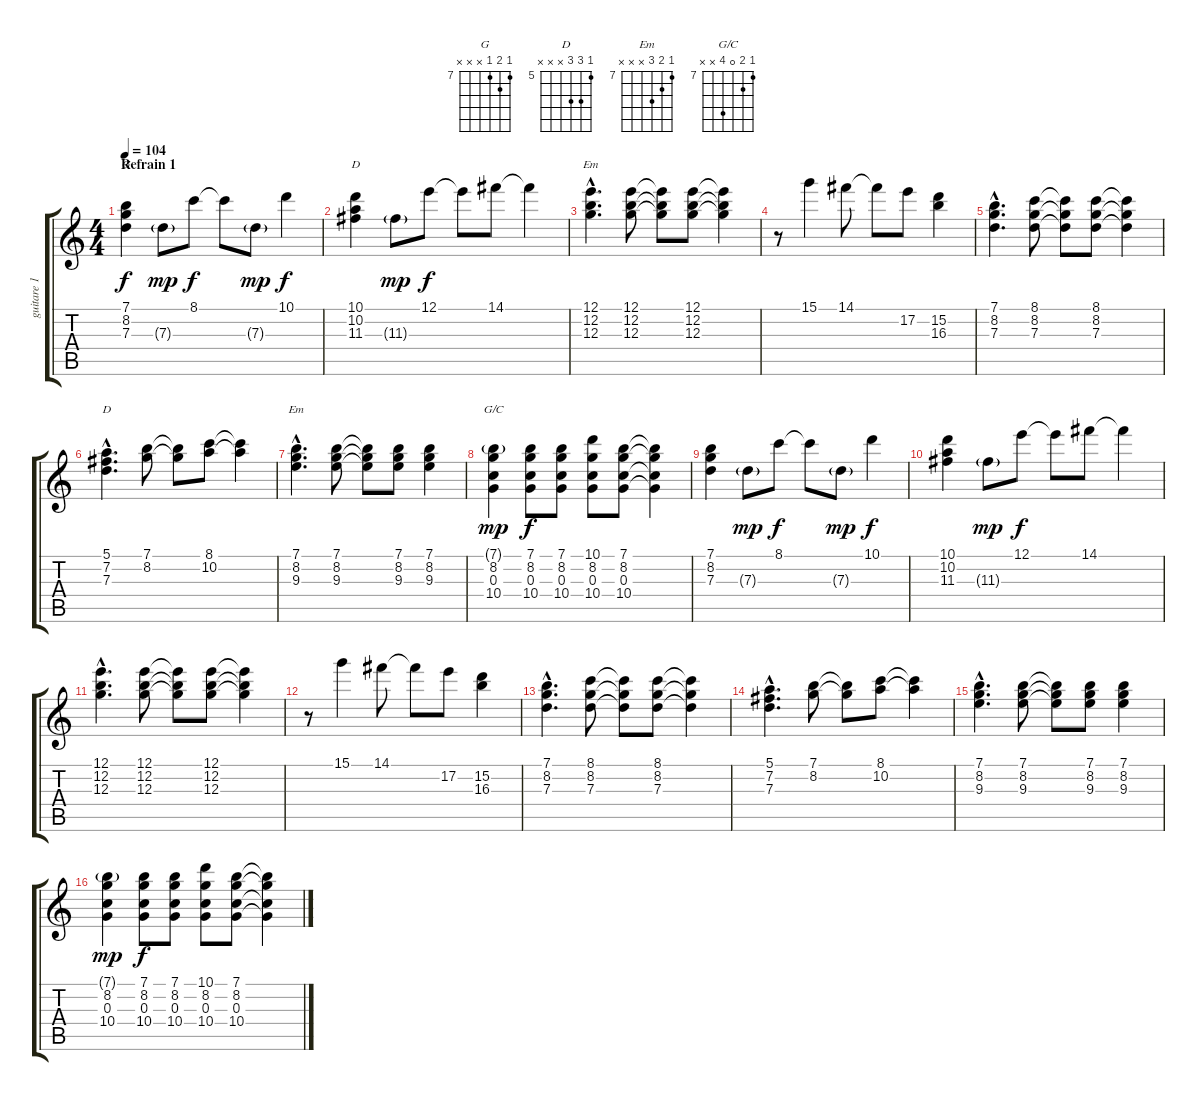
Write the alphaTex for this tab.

\track ("guitare 1" "guitare 1") {instrument electricguitarclean}
\staff {score tabs}
\tuning (E4 B3 G3 D3 A2 E2) {hide}
\chord ("G" 7 8 7 x x x) {firstfret 7}
\chord ("D" 10 10 11 x x x) {firstfret 10}
\chord ("Em" 12 12 12 x x x) {firstfret 12}
\chord ("D" 5 7 7 x x x) {firstfret 5}
\chord ("Em" 7 8 9 x x x) {firstfret 7}
\chord ("G/C" 7 8 0 10 x x) {firstfret 7}
\ts (4 4)
\section ("" "Refrain 1")
\tempo 104
\clef g2
\ks c
(7.1 8.2 7.3).4{ch "G" dy f} 7.3{g}.8{dy mp} 8.1.8{dy f} 8.1{t}.8 7.3{g}.8{dy mp} 10.1.4{dy f} |
(10.1 10.2 11.3).4{ch "D"} 11.3{g}.8{dy mp} 12.1.8{dy f} 12.1{t}.8 14.1.8 14.1{t}.4 |
(12.1{hac} 12.2{hac} 12.3{hac}).4{d ch "Em"} (12.1 12.2 12.3).8 (12.1{t} 12.2{t} 12.3{t}).8 (12.1 12.2 12.3).8 (12.1{t} 12.2{t} 12.3{t}).4 |
r.8 15.1.4 14.1.8 14.1{t}.8 17.2.8 (15.2 16.3).4 |
(7.1{hac} 8.2{hac} 7.3{hac}).4{d} (8.1 8.2 7.3).8 (8.1{t} 8.2{t} 7.3{t}).8 (8.1 8.2 7.3).8 (8.1{t} 8.2{t} 7.3{t}).4 |
(5.1{hac} 7.2{hac} 7.3{hac}).4{d ch "D"} (7.1 8.2).8 (7.1{t} 8.2{t}).8 (8.1 10.2).8 (8.1{t} 10.2{t}).4 |
(7.1{hac} 8.2{hac} 9.3{hac}).4{d ch "Em"} (7.1 8.2 9.3).8 (7.1{t} 8.2{t} 9.3{t}).8 (7.1 8.2 9.3).8 (7.1 8.2 9.3).4 |
(7.1{g} 8.2 0.3 10.4).4{ch "G/C" dy mp} (7.1 8.2 0.3 10.4).8{dy f} (7.1 8.2 0.3 10.4).8 (10.1 8.2 0.3 10.4).8 (7.1 8.2 0.3 10.4).8 (7.1{t} 8.2{t} 0.3{t} 10.4{t}).4 |
(7.1 8.2 7.3).4 7.3{g}.8{dy mp} 8.1.8{dy f} 8.1{t}.8 7.3{g}.8{dy mp} 10.1.4{dy f} |
(10.1 10.2 11.3).4 11.3{g}.8{dy mp} 12.1.8{dy f} 12.1{t}.8 14.1.8 14.1{t}.4 |
(12.1{hac} 12.2{hac} 12.3{hac}).4{d} (12.1 12.2 12.3).8 (12.1{t} 12.2{t} 12.3{t}).8 (12.1 12.2 12.3).8 (12.1{t} 12.2{t} 12.3{t}).4 |
r.8 15.1.4 14.1.8 14.1{t}.8 17.2.8 (15.2 16.3).4 |
(7.1{hac} 8.2{hac} 7.3{hac}).4{d} (8.1 8.2 7.3).8 (8.1{t} 8.2{t} 7.3{t}).8 (8.1 8.2 7.3).8 (8.1{t} 8.2{t} 7.3{t}).4 |
(5.1{hac} 7.2{hac} 7.3{hac}).4{d} (7.1 8.2).8 (7.1{t} 8.2{t}).8 (8.1 10.2).8 (8.1{t} 10.2{t}).4 |
(7.1{hac} 8.2{hac} 9.3{hac}).4{d} (7.1 8.2 9.3).8 (7.1{t} 8.2{t} 9.3{t}).8 (7.1 8.2 9.3).8 (7.1 8.2 9.3).4 |
(7.1{g} 8.2 0.3 10.4).4{dy mp} (7.1 8.2 0.3 10.4).8{dy f} (7.1 8.2 0.3 10.4).8 (10.1 8.2 0.3 10.4).8 (7.1 8.2 0.3 10.4).8 (7.1{t} 8.2{t} 0.3{t} 10.4{t}).4
